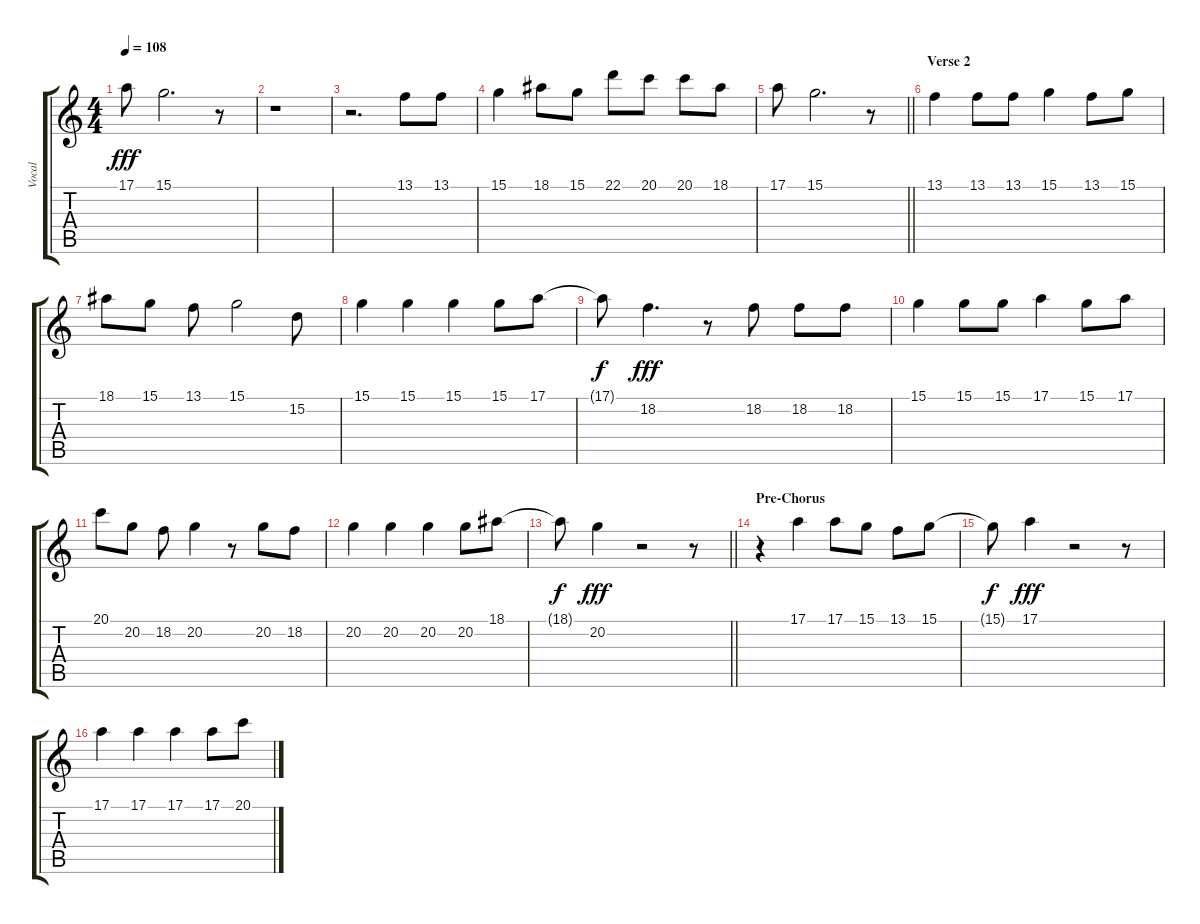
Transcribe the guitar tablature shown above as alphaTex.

\track ("Vocal" "Vocal") {instrument englishhorn}
\staff {score tabs}
\tuning (E4 B3 G3 D3 A2 E2) {hide}
\ts (4 4)
\tempo 108
\clef g2
\ks c
17.1.8{dy fff} 15.1.2{d} r.8 |
r.1 |
r.2{d} 13.1.8 13.1.8 |
15.1.4 18.1.8 15.1.8 22.1.8 20.1.8 20.1.8 18.1.8 |
\barLineRight lightlight
17.1.8 15.1.2{d} r.8 |
\section ("" "Verse 2")
13.1.4 13.1.8 13.1.8 15.1.4 13.1.8 15.1.8 |
18.1.8 15.1.8 13.1.8 15.1.2 15.2.8 |
15.1.4 15.1.4 15.1.4 15.1.8 17.1.8 |
17.1{t}.8{dy f} 18.2.4{d dy fff} r.8 18.2.8 18.2.8 18.2.8 |
15.1.4 15.1.8 15.1.8 17.1.4 15.1.8 17.1.8 |
20.1.8 20.2.8 18.2.8 20.2.4 r.8 20.2.8 18.2.8 |
20.2.4 20.2.4 20.2.4 20.2.8 18.1.8 |
\barLineRight lightlight
18.1{t}.8{dy f} 20.2.4{dy fff} r.2 r.8 |
\section ("" "Pre-Chorus")
r.4 17.1.4 17.1.8 15.1.8 13.1.8 15.1.8 |
15.1{t}.8{dy f} 17.1.4{dy fff} r.2 r.8 |
17.1.4 17.1.4 17.1.4 17.1.8 20.1.8
